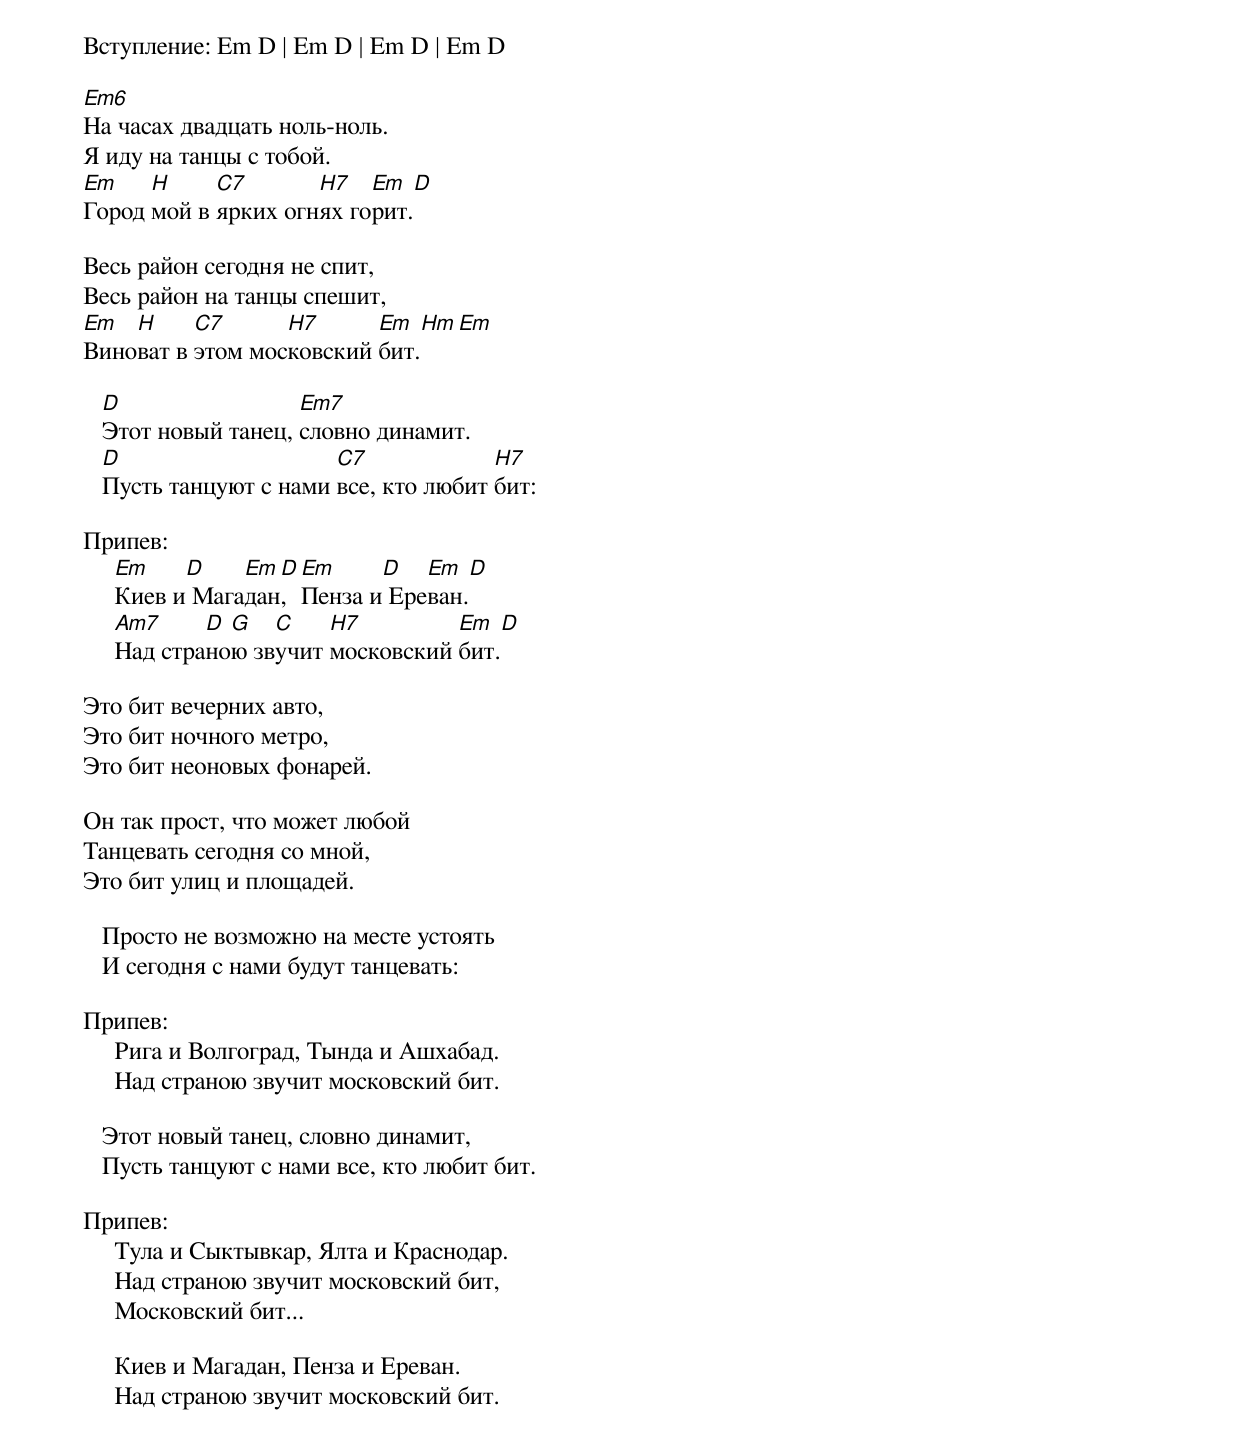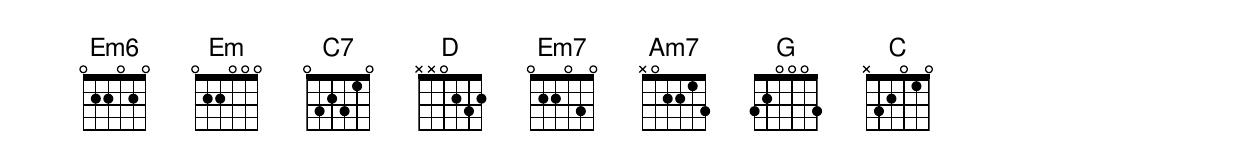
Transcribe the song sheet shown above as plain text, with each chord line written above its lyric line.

Вступление: Em D | Em D | Em D | Em D

Em6
На часах двадцать ноль-ноль.
Я иду на танцы с тобой.
Em    H     C7       H7   Em  D
Город мой в ярких огнях горит.

Весь район сегодня не спит,
Весь район на танцы спешит,
Em  H     C7      H7      Em   Hm Em
Виноват в этом московский бит.

   D                 Em7
   Этот новый танец, словно динамит.
   D                    C7             H7
   Пусть танцуют с нами все, кто любит бит:

Припев:
     Em    D    Em D Em     D   Em   D
     Киев и Магадан, Пенза и Ереван.
     Am7     D G   Cmaj H7         Em   D
     Над страною звучит московский бит.

Это бит вечерних авто,
Это бит ночного метро,
Это бит неоновых фонарей.

Он так прост, что может любой
Танцевать сегодня со мной,
Это бит улиц и площадей.

   Просто не возможно на месте устоять
   И сегодня с нами будут танцевать:

Припев:
     Рига и Волгоград, Тында и Ашхабад.
     Над страною звучит московский бит.

   Этот новый танец, словно динамит,
   Пусть танцуют с нами все, кто любит бит.

Припев:
     Тула и Сыктывкар, Ялта и Краснодар.
     Над страною звучит московский бит,
     Московский бит...

     Киев и Магадан, Пенза и Ереван.
     Над страною звучит московский бит.
